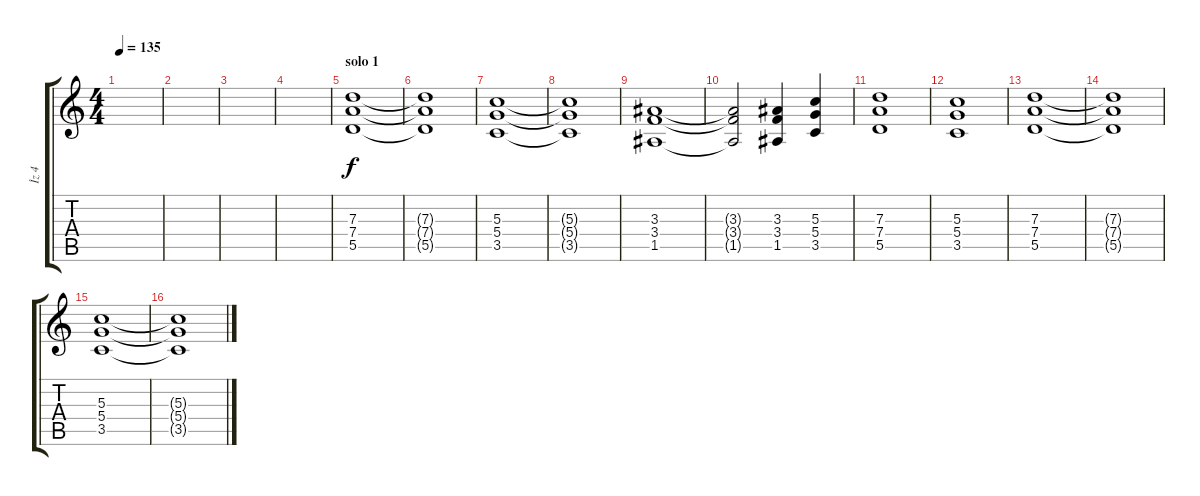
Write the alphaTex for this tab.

\track ("İz 4" "İz 4") {instrument distortionguitar}
\staff {score tabs}
\tuning (E4 B3 G3 D3 A2 E2) {hide}
\ts (4 4)
\tempo 135
\clef g2
\ks c
|
|
|
|
\section ("" "solo 1")
(7.3 7.4 5.5).1 |
(7.3{t} 7.4{t} 5.5{t}).1 |
(5.3 5.4 3.5).1 |
(5.3{t} 5.4{t} 3.5{t}).1 |
(3.3 3.4 1.5).1 |
(3.3{t} 3.4{t} 1.5{t}).2 (3.3 3.4 1.5).4 (5.3 5.4 3.5).4 |
(7.3 7.4 5.5).1 |
(5.3 5.4 3.5).1 |
(7.3 7.4 5.5).1 |
(7.3{t} 7.4{t} 5.5{t}).1 |
(5.3 5.4 3.5).1 |
(5.3{t} 5.4{t} 3.5{t}).1
